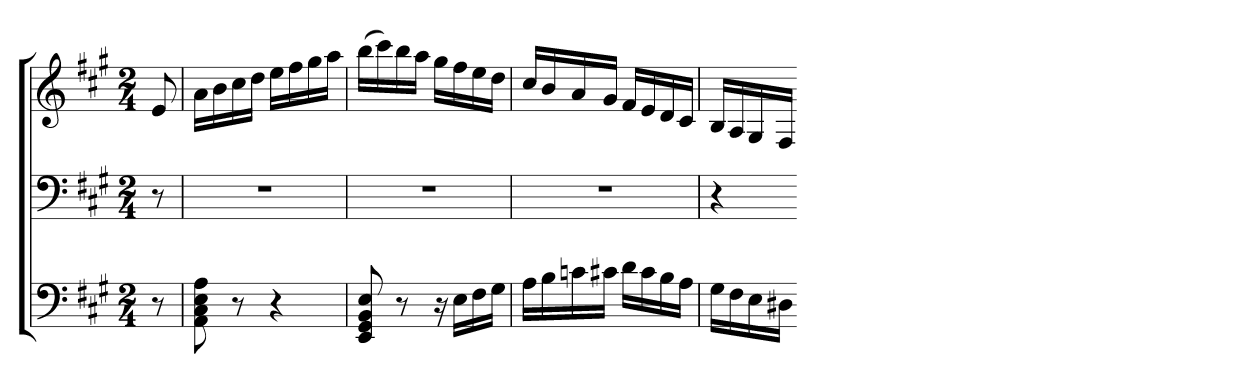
**kern	**kern	**kern
*part3	*part2	*part1
*staff3	*staff2	*staff1
*clefF4	*clefF4	*clefG2
*k[f#c#g#]	*k[f#c#g#]	*k[f#c#g#]
*A:	*A:	*A:
*M2/4	*M2/4	*M2/4
=	=	=
8r	8r	8e
=333	=333	=333
8AA 8C# 8E 8A	2r	16aLL
.	.	16b
8r	.	16cc#
.	.	16ddJJ
4r	.	16eeLL
.	.	16ff#
.	.	16gg#
.	.	16aaJJ
=334	=334	=334
8EE 8GG# 8BB 8E	2r	(16bbLL
.	.	16ccc#)
8r	.	16bb
.	.	16aaJJ
16r	.	16gg#LL
16ELL	.	16ff#
16F#	.	16ee
16G#JJ	.	16ddJJ
=335	=335	=335
16ALL	2r	16cc#LL
16B	.	16b
16cn	.	16a
16c#XJJ	.	16g#JJ
16dLL	.	16f#LL
16c#	.	16e
16B	.	16d
16AJJ	.	16c#JJ
=336	=336	=336
16G#LL	4r	16BLL
16F#	.	16A
16E	.	16G#
16D#XJJ	.	16F#JJ
=-	=-	=-
*-	*-	*-
